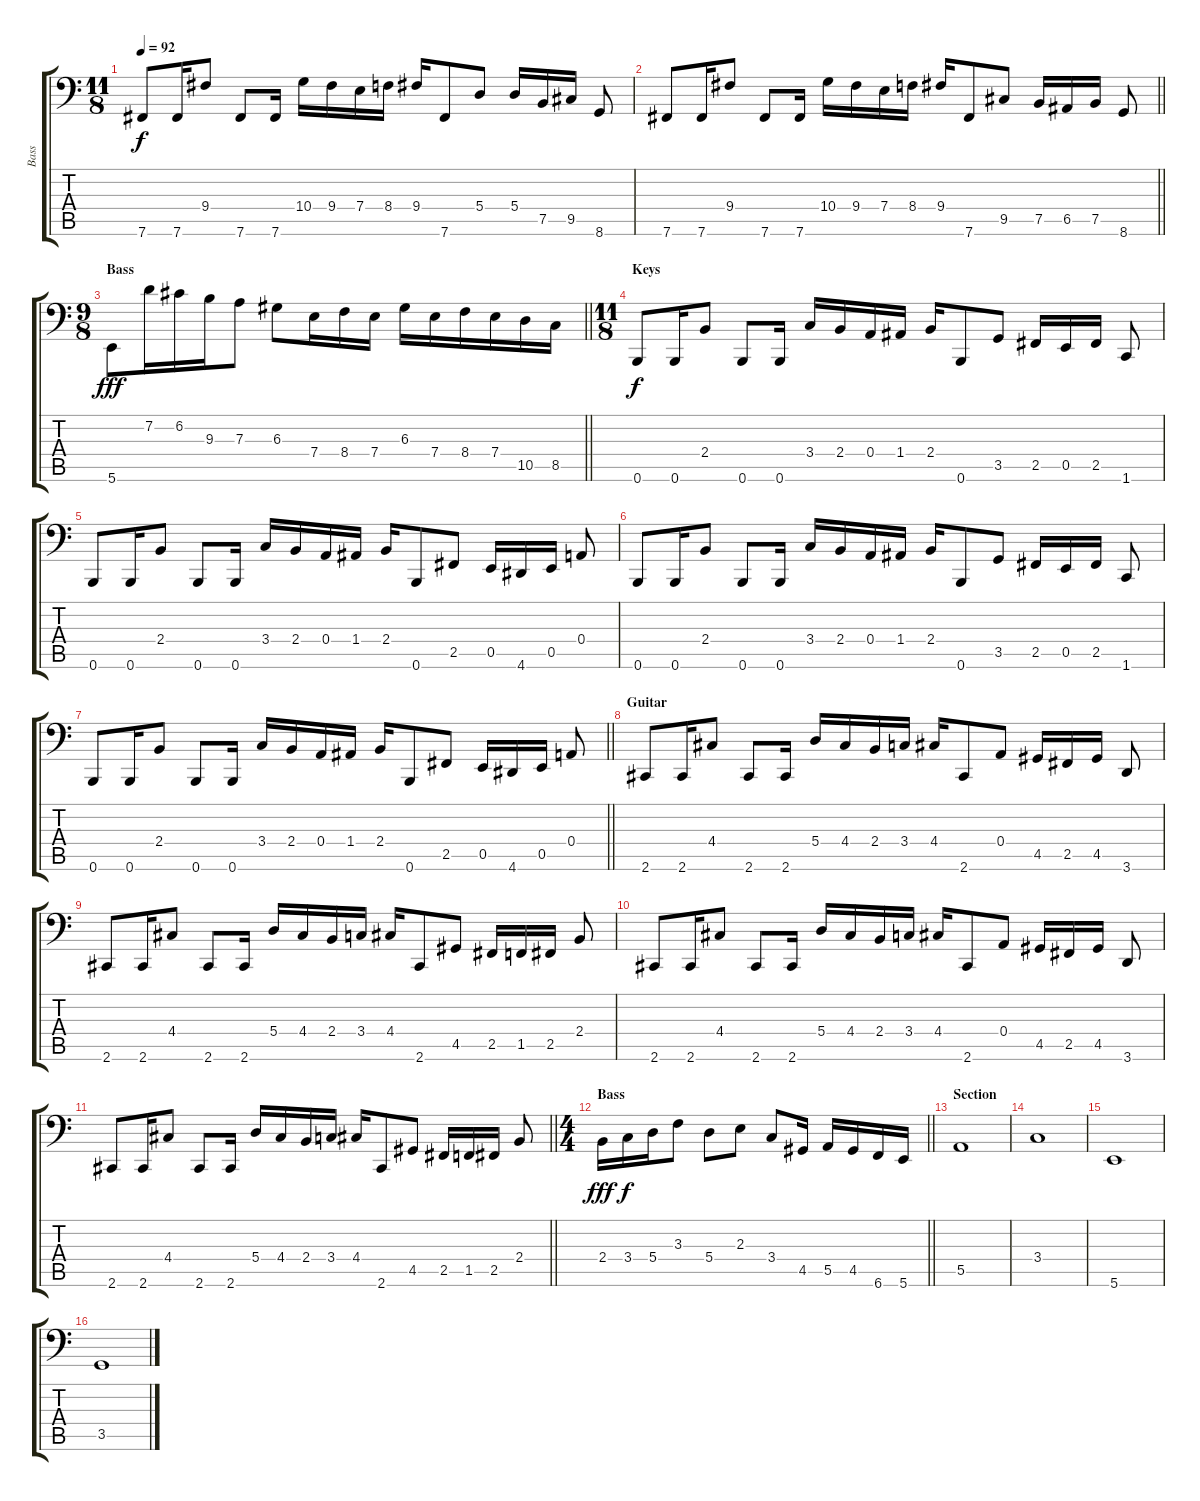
\track ("Bass" "Bass") {instrument electricbassfinger}
\staff {score tabs}
\tuning (C3 G2 D2 A1 E1 B0) {hide}
\ts (11 8)
\tempo 92
\clef f4
\ks c
7.6.8{dy f} 7.6.16 9.4.8 7.6.8 7.6.16 10.4.16 9.4.16 7.4.16 8.4.16 9.4.16 7.6.8 5.4.8 5.4.16 7.5.16 9.5.16 8.6.8 |
\barLineRight lightlight
7.6.8 7.6.16 9.4.8 7.6.8 7.6.16 10.4.16 9.4.16 7.4.16 8.4.16 9.4.16 7.6.8 9.5.8 7.5.16 6.5.16 7.5.16 8.6.8 |
\ts (9 8)
\section ("" "Bass ")
\barLineRight lightlight
5.6.8{dy fff volume 16 instrument electricbasspick} 7.2.16 6.2.16 9.3.16 7.3.8 6.3.8 7.4.16 8.4.16 7.4.16 6.3.16 7.4.16 8.4.16 7.4.16 10.5.16 8.5.16 |
\ts (11 8)
\section ("" "Keys ")
0.6.8{dy f volume 14 instrument electricbassfinger} 0.6.16 2.4.8 0.6.8 0.6.16 3.4.16 2.4.16 0.4.16 1.4.16 2.4.16 0.6.8 3.5.8 2.5.16 0.5.16 2.5.16 1.6.8 |
0.6.8 0.6.16 2.4.8 0.6.8 0.6.16 3.4.16 2.4.16 0.4.16 1.4.16 2.4.16 0.6.8 2.5.8 0.5.16 4.6.16 0.5.16 0.4.8 |
0.6.8 0.6.16 2.4.8 0.6.8 0.6.16 3.4.16 2.4.16 0.4.16 1.4.16 2.4.16 0.6.8 3.5.8 2.5.16 0.5.16 2.5.16 1.6.8 |
\barLineRight lightlight
0.6.8 0.6.16 2.4.8 0.6.8 0.6.16 3.4.16 2.4.16 0.4.16 1.4.16 2.4.16 0.6.8 2.5.8 0.5.16 4.6.16 0.5.16 0.4.8 |
\section ("" "Guitar")
2.6.8 2.6.16 4.4.8 2.6.8 2.6.16 5.4.16 4.4.16 2.4.16 3.4.16 4.4.16 2.6.8 0.4.8 4.5.16 2.5.16 4.5.16 3.6.8 |
2.6.8 2.6.16 4.4.8 2.6.8 2.6.16 5.4.16 4.4.16 2.4.16 3.4.16 4.4.16 2.6.8 4.5.8 2.5.16 1.5.16 2.5.16 2.4.8 |
2.6.8 2.6.16 4.4.8 2.6.8 2.6.16 5.4.16 4.4.16 2.4.16 3.4.16 4.4.16 2.6.8 0.4.8 4.5.16 2.5.16 4.5.16 3.6.8 |
\barLineRight lightlight
2.6.8 2.6.16 4.4.8 2.6.8 2.6.16 5.4.16 4.4.16 2.4.16 3.4.16 4.4.16 2.6.8 4.5.8 2.5.16 1.5.16 2.5.16 2.4.8 |
\ts (4 4)
\section ("" "Bass")
\barLineRight lightlight
2.4.16{dy fff volume 16 instrument electricbasspick} 3.4.16{dy f} 5.4.16 3.3.8 5.4.8 2.3.8 3.4.8 4.5.16 5.5.16 4.5.16 6.6.16 5.6.16 |
\section ("" "Section")
5.5.1{instrument electricbassfinger} |
3.4.1 |
5.6.1 |
3.5.1
